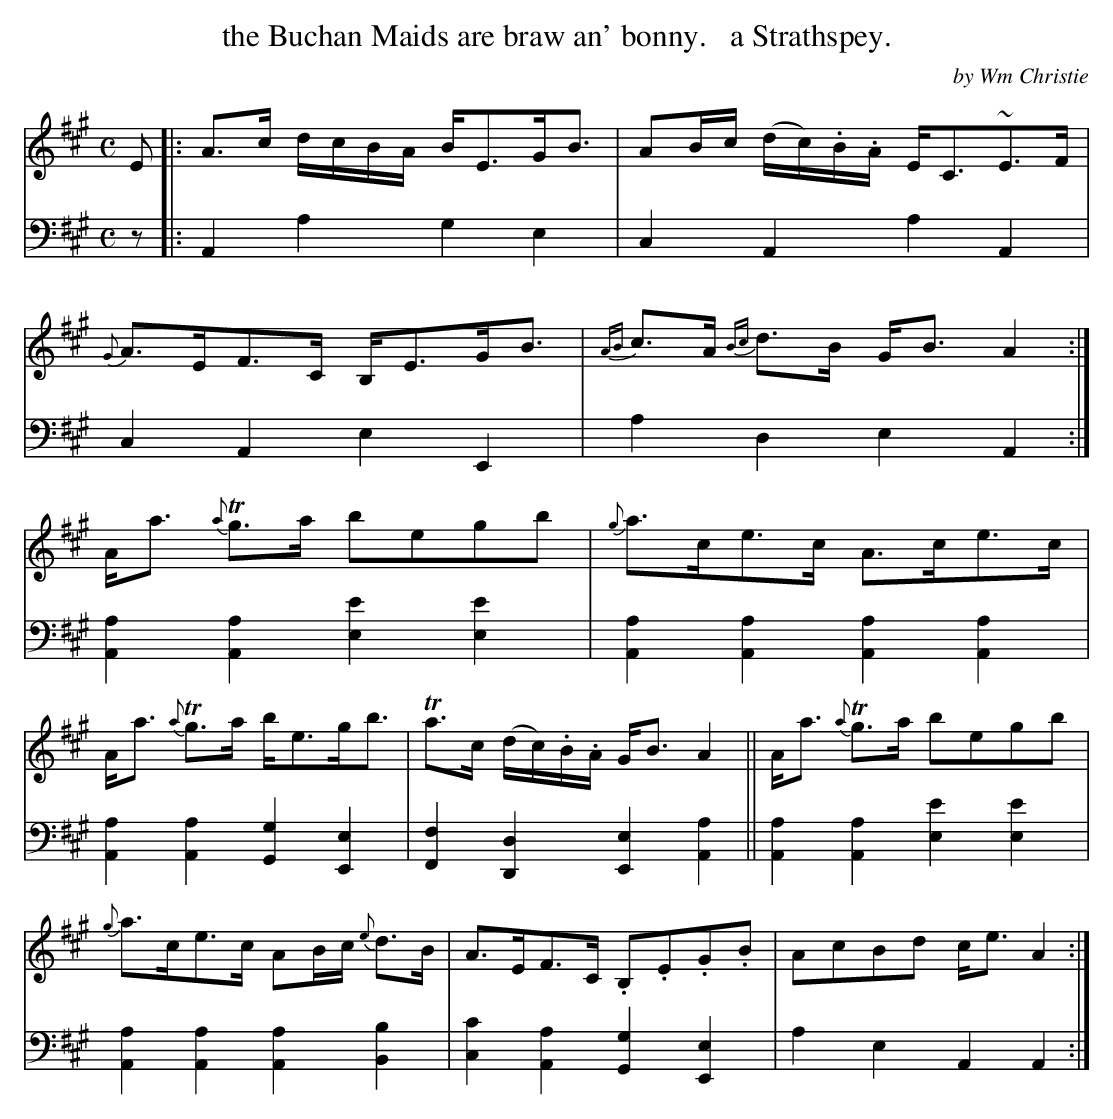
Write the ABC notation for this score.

X:1
T: the Buchan Maids are braw an' bonny.   a Strathspey.
C: by Wm Christie
M: C
L: 1/16
K: A
V: 1 staves=2
E2 |:\
A3c dcBA BE3GB3 | A2Bc (dc).B.A EC3~E3F |\
{G}A3EF3C B,E3GB3 | {AB}c3A {Bc}d3B GB3 A4 :|\
Aa3 {a}Tg3a b2e2g2b2 | {g}a3ce3c A3ce3c |
Aa3 {a}Tg3a be3gb3 | Ta3c (dc).B.A GB3 A4 ||\
Aa3 {a}Tg3a b2e2g2b2 | {g}a3ce3c A2Bc {e}d3B |\
A3EF3C .B,2.E2.G2.B2 | A2c2B2d2 ce3 A4 :|
V: 2 clef=bass middle=d
z2 |:\
A4a4 g4e4 | c4A4 a4A4 | c4A4 e4E4 | a4d4 e4A4 :|\
[a4A4][a4A4] [e'4e4][e'4e4] | [a4A4][a4A4] [a4A4][a4A4] |
[a4A4][a4A4] [g4G4][e4E4] | [f4F4][d4D4] [e4E4][a4A4] ||\
[a4A4][a4A4] [e'4e4][e'4e4] | [a4A4][a4A4] [a4A4][b4B4] |\
[c'4c4][a4A4] [g4G4][e4E4] | a4e4 A4A4 :|
